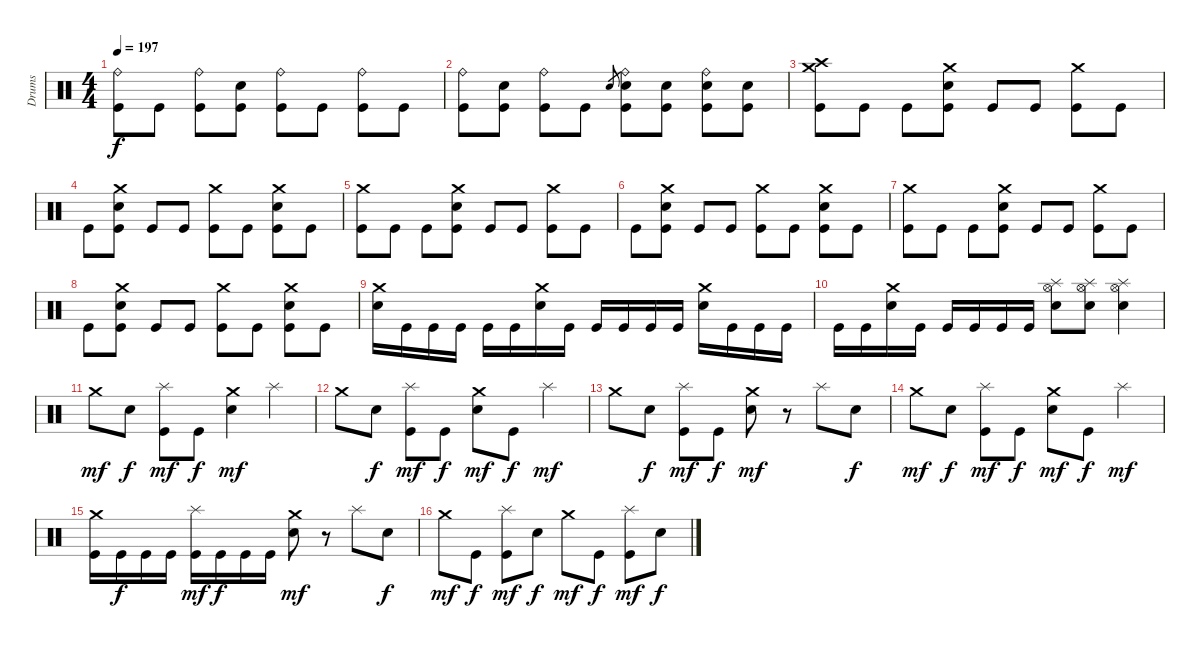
\track ("Drums" "Drums") {instrument percussion}
\staff {score}
\articulation defaults
\ts (4 4)
\tempo 197
\clef neutral
\ks c
("Ride (bell)" "Kick (hit)").8{dy f} "Kick (hit)".8 ("Ride (bell)" "Kick (hit)").8 ("Electric Snare (hit)" "Kick (hit)").8 ("Ride (bell)" "Kick (hit)").8 "Kick (hit)".8 ("Ride (bell)" "Kick (hit)").8 "Kick (hit)".8 |
("Ride (bell)" "Kick (hit)").8 ("Electric Snare (hit)" "Kick (hit)").8 ("Ride (bell)" "Kick (hit)").8 "Kick (hit)".8 "Electric Snare (hit)".8{gr} ("Ride (bell)" "Electric Snare (hit)" "Kick (hit)").8 ("Electric Snare (hit)" "Kick (hit)").8 ("Ride (bell)" "Electric Snare (hit)" "Kick (hit)").8 ("Electric Snare (hit)" "Kick (hit)").8 |
("Crash high (hit)" "Crash medium (hit)" "Kick (hit)").8 "Kick (hit)".8 "Kick (hit)".8 ("Crash medium (hit)" "Electric Snare (hit)" "Kick (hit)").8 "Kick (hit)".8 "Kick (hit)".8 ("Crash medium (hit)" "Kick (hit)").8 "Kick (hit)".8 |
"Kick (hit)".8 ("Crash medium (hit)" "Electric Snare (hit)" "Kick (hit)").8 "Kick (hit)".8 "Kick (hit)".8 ("Crash medium (hit)" "Kick (hit)").8 "Kick (hit)".8 ("Crash medium (hit)" "Electric Snare (hit)" "Kick (hit)").8 "Kick (hit)".8 |
("Crash medium (hit)" "Kick (hit)").8 "Kick (hit)".8 "Kick (hit)".8 ("Crash medium (hit)" "Electric Snare (hit)" "Kick (hit)").8 "Kick (hit)".8 "Kick (hit)".8 ("Crash medium (hit)" "Kick (hit)").8 "Kick (hit)".8 |
"Kick (hit)".8 ("Crash medium (hit)" "Electric Snare (hit)" "Kick (hit)").8 "Kick (hit)".8 "Kick (hit)".8 ("Crash medium (hit)" "Kick (hit)").8 "Kick (hit)".8 ("Crash medium (hit)" "Electric Snare (hit)" "Kick (hit)").8 "Kick (hit)".8 |
("Crash medium (hit)" "Kick (hit)").8 "Kick (hit)".8 "Kick (hit)".8 ("Crash medium (hit)" "Electric Snare (hit)" "Kick (hit)").8 "Kick (hit)".8 "Kick (hit)".8 ("Crash medium (hit)" "Kick (hit)").8 "Kick (hit)".8 |
"Kick (hit)".8 ("Crash medium (hit)" "Electric Snare (hit)" "Kick (hit)").8 "Kick (hit)".8 "Kick (hit)".8 ("Crash medium (hit)" "Kick (hit)").8 "Kick (hit)".8 ("Crash medium (hit)" "Electric Snare (hit)" "Kick (hit)").8 "Kick (hit)".8 |
("Crash medium (hit)" "Electric Snare (hit)").16 "Kick (hit)".16 "Kick (hit)".16 "Kick (hit)".16 "Kick (hit)".16 "Kick (hit)".16 ("Crash medium (hit)" "Electric Snare (hit)").16 "Kick (hit)".16 "Kick (hit)".16 "Kick (hit)".16 "Kick (hit)".16 "Kick (hit)".16 ("Crash medium (hit)" "Electric Snare (hit)").16 "Kick (hit)".16 "Kick (hit)".16 "Kick (hit)".16 |
"Kick (hit)".16 "Kick (hit)".16 ("Crash medium (hit)" "Electric Snare (hit)").16 "Kick (hit)".16 "Kick (hit)".16 "Kick (hit)".16 "Kick (hit)".16 "Kick (hit)".16 ("Splash (hit)" "Hi-Hat (open)" "Electric Snare (hit)").8 ("Splash (hit)" "Hi-Hat (open)" "Electric Snare (hit)").8 ("Splash (hit)" "Hi-Hat (open)" "Electric Snare (hit)").4 |
"Crash medium (hit)".8{dy mf} "Electric Snare (hit)".8{dy f} ("Splash (hit)" "Kick (hit)").8{dy mf} "Kick (hit)".8{dy f} ("Crash medium (hit)" "Electric Snare (hit)").4{dy mf} "Splash (hit)".4 |
"Crash medium (hit)".8 "Electric Snare (hit)".8{dy f} ("Splash (hit)" "Kick (hit)").8{dy mf} "Kick (hit)".8{dy f} ("Crash medium (hit)" "Electric Snare (hit)").8{dy mf} "Kick (hit)".8{dy f} "Splash (hit)".4{dy mf} |
"Crash medium (hit)".8 "Electric Snare (hit)".8{dy f} ("Splash (hit)" "Kick (hit)").8{dy mf} "Kick (hit)".8{dy f} ("Crash medium (hit)" "Electric Snare (hit)").8{dy mf} r.8 "Splash (hit)".8 "Electric Snare (hit)".8{dy f} |
"Crash medium (hit)".8{dy mf} "Electric Snare (hit)".8{dy f} ("Splash (hit)" "Kick (hit)").8{dy mf} "Kick (hit)".8{dy f} ("Crash medium (hit)" "Electric Snare (hit)").8{dy mf} "Kick (hit)".8{dy f} "Splash (hit)".4{dy mf} |
("Crash medium (hit)" "Kick (hit)").16 "Kick (hit)".16{dy f} "Kick (hit)".16 "Kick (hit)".16 ("Splash (hit)" "Kick (hit)").16{dy mf} "Kick (hit)".16{dy f} "Kick (hit)".16 "Kick (hit)".16 ("Crash medium (hit)" "Electric Snare (hit)").8{dy mf} r.8 "Splash (hit)".8 "Electric Snare (hit)".8{dy f} |
"Crash medium (hit)".8{dy mf} "Kick (hit)".8{dy f} ("Splash (hit)" "Kick (hit)").8{dy mf} "Electric Snare (hit)".8{dy f} "Crash medium (hit)".8{dy mf} "Kick (hit)".8{dy f} ("Splash (hit)" "Kick (hit)").8{dy mf} "Electric Snare (hit)".8{dy f}
